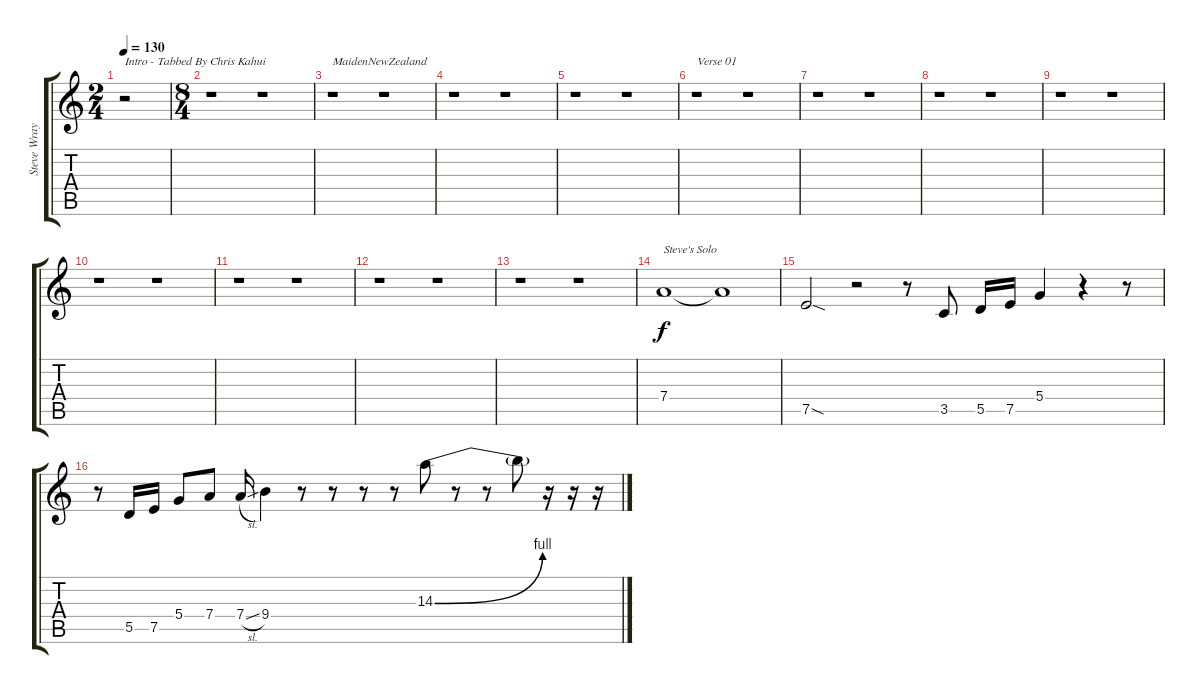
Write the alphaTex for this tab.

\track ("Steve Wray" "Steve Wray") {instrument distortionguitar}
\staff {score tabs}
\tuning (E4 B3 G3 D3 A2 E2) {hide}
\ts (2 4)
\tempo 130
\clef g2
\ks c
r.2{txt "Intro - Tabbed By Chris Kahui" dy f instrument distortionguitar} |
\ts (8 4)
r.1 r.1 |
r.1{txt "MaidenNewZealand"} r.1 |
r.1 r.1 |
r.1 r.1 |
r.1{txt "Verse 01"} r.1 |
r.1 r.1 |
r.1 r.1 |
r.1 r.1 |
r.1 r.1 |
r.1 r.1 |
r.1 r.1 |
r.1 r.1 |
7.4.1{txt "Steve's Solo"} 7.4{t}.1 |
7.5{sod}.2 r.2 r.8 3.5.8 5.5.16 7.5.16 5.4.4 r.4 r.8 |
r.8 5.5.16 7.5.16 5.4.8 7.4.8 7.4{sl}.16 9.4.4 r.8 r.8 r.8 r.8 14.3{be (bend 0 0 60 4)}.8 r.8 r.8 14.3{t}.8 r.16 r.16 r.16
